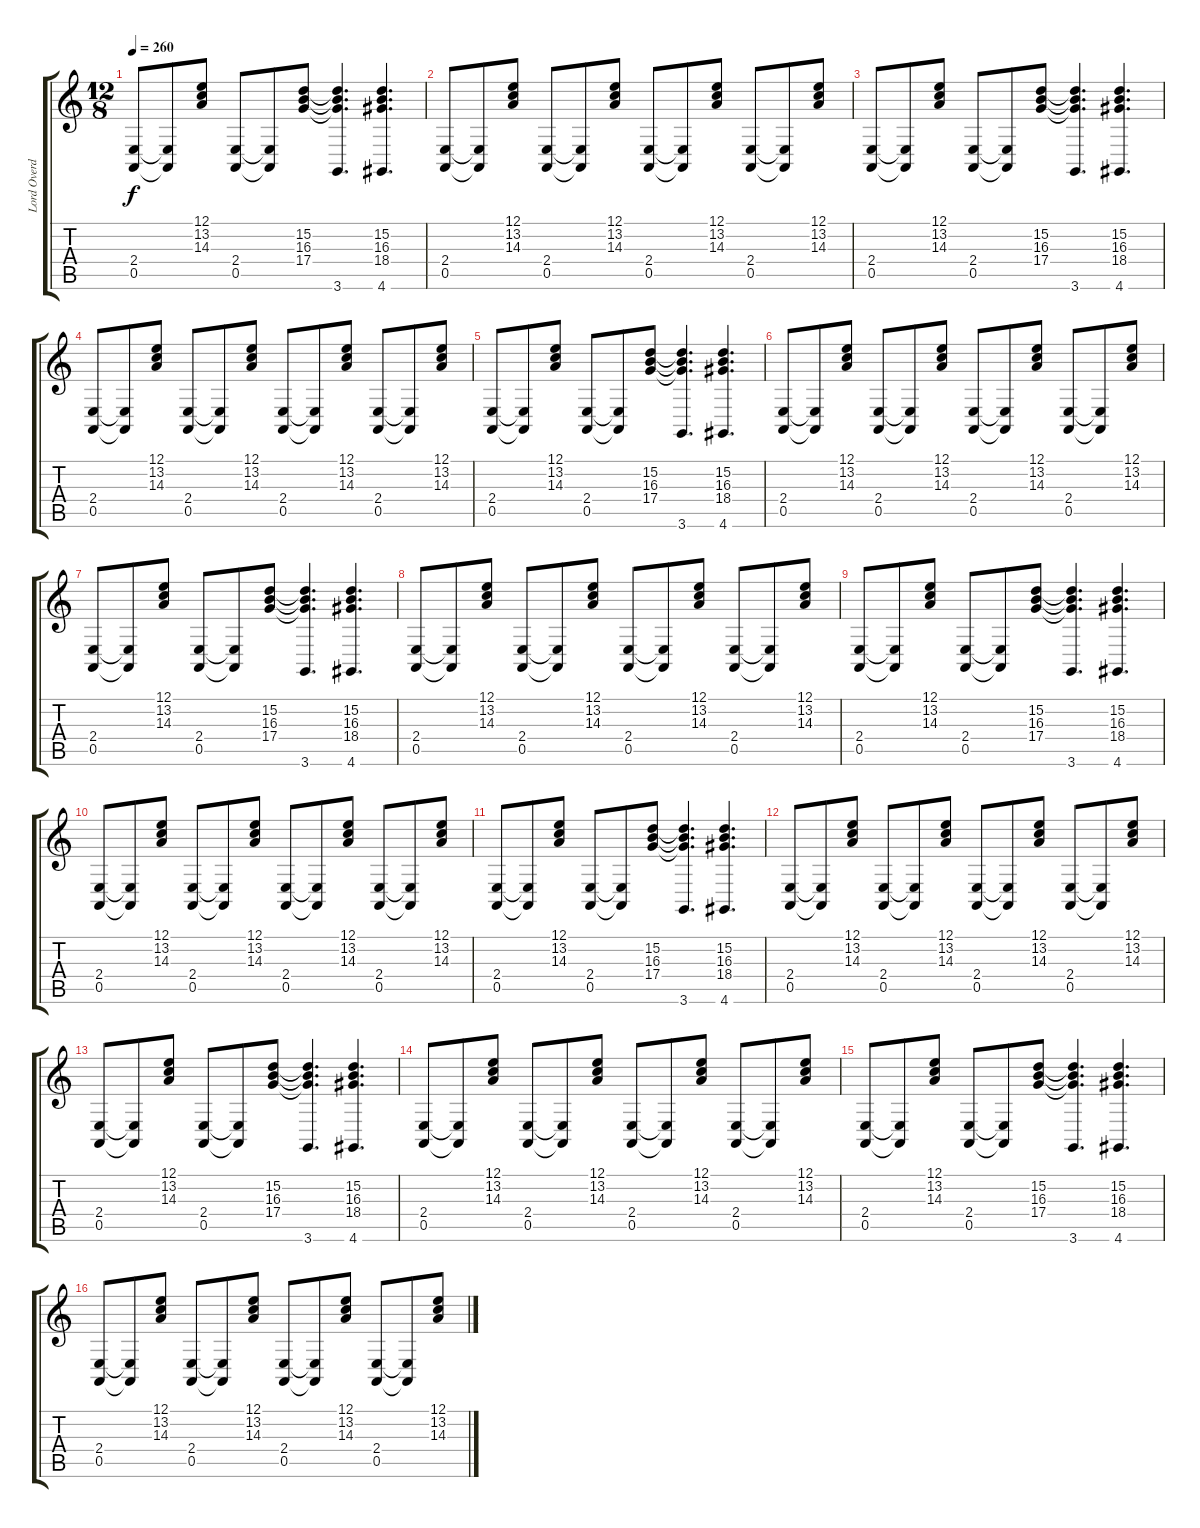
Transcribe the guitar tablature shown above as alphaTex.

\track ("Lord Overdub" "Lord Overd") {instrument drawbarorgan}
\staff {score tabs}
\tuning (E4 B3 G3 D3 A2 E2) {hide}
\ts (12 8)
\tempo 260
\clef g2
\ks c
(2.4 0.5).8{dy f} (2.4{t} 0.5{t}).8 (12.1 13.2 14.3).8 (2.4 0.5).8 (2.4{t} 0.5{t}).8 (15.2 16.3 17.4).8 (15.2{t} 16.3{t} 17.4{t} 3.6).4{d} (15.2 16.3 18.4 4.6).4{d} |
(2.4 0.5).8 (2.4{t} 0.5{t}).8 (12.1 13.2 14.3).8 (2.4 0.5).8 (2.4{t} 0.5{t}).8 (12.1 13.2 14.3).8 (2.4 0.5).8 (2.4{t} 0.5{t}).8 (12.1 13.2 14.3).8 (2.4 0.5).8 (2.4{t} 0.5{t}).8 (12.1 13.2 14.3).8 |
(2.4 0.5).8 (2.4{t} 0.5{t}).8 (12.1 13.2 14.3).8 (2.4 0.5).8 (2.4{t} 0.5{t}).8 (15.2 16.3 17.4).8 (15.2{t} 16.3{t} 17.4{t} 3.6).4{d} (15.2 16.3 18.4 4.6).4{d} |
(2.4 0.5).8 (2.4{t} 0.5{t}).8 (12.1 13.2 14.3).8 (2.4 0.5).8 (2.4{t} 0.5{t}).8 (12.1 13.2 14.3).8 (2.4 0.5).8 (2.4{t} 0.5{t}).8 (12.1 13.2 14.3).8 (2.4 0.5).8 (2.4{t} 0.5{t}).8 (12.1 13.2 14.3).8 |
(2.4 0.5).8 (2.4{t} 0.5{t}).8 (12.1 13.2 14.3).8 (2.4 0.5).8 (2.4{t} 0.5{t}).8 (15.2 16.3 17.4).8 (15.2{t} 16.3{t} 17.4{t} 3.6).4{d} (15.2 16.3 18.4 4.6).4{d} |
(2.4 0.5).8 (2.4{t} 0.5{t}).8 (12.1 13.2 14.3).8 (2.4 0.5).8 (2.4{t} 0.5{t}).8 (12.1 13.2 14.3).8 (2.4 0.5).8 (2.4{t} 0.5{t}).8 (12.1 13.2 14.3).8 (2.4 0.5).8 (2.4{t} 0.5{t}).8 (12.1 13.2 14.3).8 |
(2.4 0.5).8 (2.4{t} 0.5{t}).8 (12.1 13.2 14.3).8 (2.4 0.5).8 (2.4{t} 0.5{t}).8 (15.2 16.3 17.4).8 (15.2{t} 16.3{t} 17.4{t} 3.6).4{d} (15.2 16.3 18.4 4.6).4{d} |
(2.4 0.5).8 (2.4{t} 0.5{t}).8 (12.1 13.2 14.3).8 (2.4 0.5).8 (2.4{t} 0.5{t}).8 (12.1 13.2 14.3).8 (2.4 0.5).8 (2.4{t} 0.5{t}).8 (12.1 13.2 14.3).8 (2.4 0.5).8 (2.4{t} 0.5{t}).8 (12.1 13.2 14.3).8 |
(2.4 0.5).8 (2.4{t} 0.5{t}).8 (12.1 13.2 14.3).8 (2.4 0.5).8 (2.4{t} 0.5{t}).8 (15.2 16.3 17.4).8 (15.2{t} 16.3{t} 17.4{t} 3.6).4{d} (15.2 16.3 18.4 4.6).4{d} |
(2.4 0.5).8 (2.4{t} 0.5{t}).8 (12.1 13.2 14.3).8 (2.4 0.5).8 (2.4{t} 0.5{t}).8 (12.1 13.2 14.3).8 (2.4 0.5).8 (2.4{t} 0.5{t}).8 (12.1 13.2 14.3).8 (2.4 0.5).8 (2.4{t} 0.5{t}).8 (12.1 13.2 14.3).8 |
(2.4 0.5).8 (2.4{t} 0.5{t}).8 (12.1 13.2 14.3).8 (2.4 0.5).8 (2.4{t} 0.5{t}).8 (15.2 16.3 17.4).8 (15.2{t} 16.3{t} 17.4{t} 3.6).4{d} (15.2 16.3 18.4 4.6).4{d} |
(2.4 0.5).8 (2.4{t} 0.5{t}).8 (12.1 13.2 14.3).8 (2.4 0.5).8 (2.4{t} 0.5{t}).8 (12.1 13.2 14.3).8 (2.4 0.5).8 (2.4{t} 0.5{t}).8 (12.1 13.2 14.3).8 (2.4 0.5).8 (2.4{t} 0.5{t}).8 (12.1 13.2 14.3).8 |
(2.4 0.5).8 (2.4{t} 0.5{t}).8 (12.1 13.2 14.3).8 (2.4 0.5).8 (2.4{t} 0.5{t}).8 (15.2 16.3 17.4).8 (15.2{t} 16.3{t} 17.4{t} 3.6).4{d} (15.2 16.3 18.4 4.6).4{d} |
(2.4 0.5).8 (2.4{t} 0.5{t}).8 (12.1 13.2 14.3).8 (2.4 0.5).8 (2.4{t} 0.5{t}).8 (12.1 13.2 14.3).8 (2.4 0.5).8 (2.4{t} 0.5{t}).8 (12.1 13.2 14.3).8 (2.4 0.5).8 (2.4{t} 0.5{t}).8 (12.1 13.2 14.3).8 |
(2.4 0.5).8 (2.4{t} 0.5{t}).8 (12.1 13.2 14.3).8 (2.4 0.5).8 (2.4{t} 0.5{t}).8 (15.2 16.3 17.4).8 (15.2{t} 16.3{t} 17.4{t} 3.6).4{d} (15.2 16.3 18.4 4.6).4{d} |
(2.4 0.5).8 (2.4{t} 0.5{t}).8 (12.1 13.2 14.3).8 (2.4 0.5).8 (2.4{t} 0.5{t}).8 (12.1 13.2 14.3).8 (2.4 0.5).8 (2.4{t} 0.5{t}).8 (12.1 13.2 14.3).8 (2.4 0.5).8 (2.4{t} 0.5{t}).8 (12.1 13.2 14.3).8
